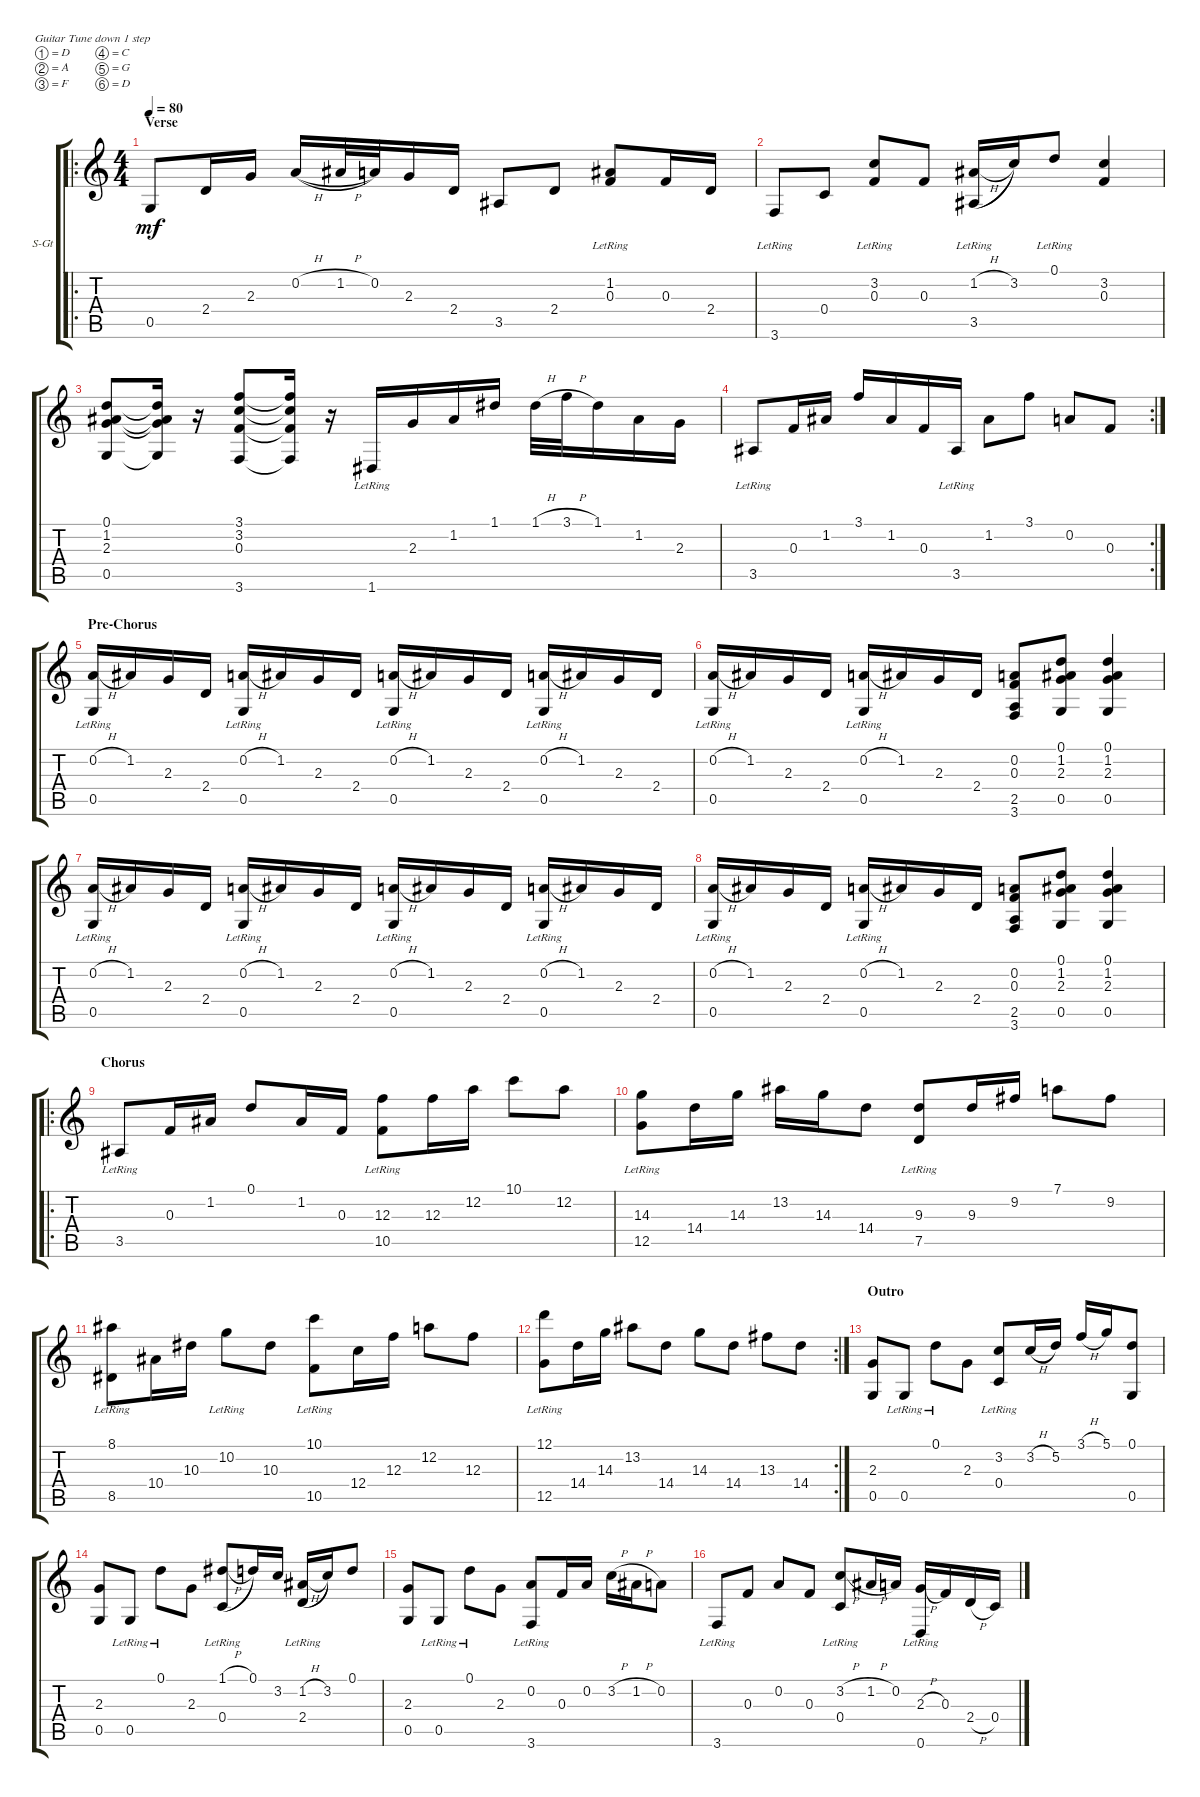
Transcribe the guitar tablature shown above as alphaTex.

\defaultSystemsLayout 4
\bracketExtendMode groupsimilarinstruments
\firstSystemTrackNameOrientation horizontal
\otherSystemsTrackNameOrientation horizontal
\track ("Steel Guitar" "S-Gt") {instrument acousticguitarsteel}
\staff {score tabs}
\tuning (D4 A3 F3 C3 G2 D2)
\ro
\ts (4 4)
\section ("" "Verse")
\tempo 80
\clef g2
\ks c
0.5.8{dy mf} 2.4.16 2.3.16 0.2{h}.16{legatoorigin} 1.2{h}.32{legatoorigin} 0.2.32 2.3.16 2.4.16 3.5.8 2.4.8 (0.3 1.2{lr}).8 0.3.16 2.4.16 |
3.6{lr}.8 0.4.8 (0.3 3.2{lr}).8 0.3.8 (3.5{lr} 1.2{h}).16{legatoorigin} 3.2.16 0.1{lr}.8 (3.2 0.3).4 |
(0.5 2.3 1.2 0.1).8 (0.1{t} 1.2{t} 2.3{t} 0.5{t}).16 r.16 (3.6 0.3 3.2 3.1).8 (3.6{t} 0.3{t} 3.2{t} 3.1{t}).16 r.16 1.6{lr}.16 2.3.16 1.2.16 1.1.16 1.1{h}.32 3.1{h}.32 1.1.16 1.2.16 2.3.16 |
\rc 2
3.5{lr}.8 0.3.16 1.2.16 3.1.16 1.2.16 0.3.16 3.5{lr}.16 1.2.8 3.1.8 0.2.8 0.3.8 |
\section ("" "Pre-Chorus")
(0.2{h} 0.5{lr}).16 1.2.16 2.3.16 2.4.16 (0.2{h} 0.5{lr}).16 1.2.16 2.3.16 2.4.16 (0.2{h} 0.5{lr}).16 1.2.16 2.3.16 2.4.16 (0.2{h} 0.5{lr}).16 1.2.16 2.3.16 2.4.16 |
(0.2{h} 0.5{lr}).16 1.2.16 2.3.16 2.4.16 (0.2{h} 0.5{lr}).16 1.2.16 2.3.16 2.4.16 (3.6 2.5 0.3 0.2).8 (0.5 0.1 1.2 2.3).8 (0.5 2.3 1.2 0.1).4 |
(0.2{h} 0.5{lr}).16 1.2.16 2.3.16 2.4.16 (0.2{h} 0.5{lr}).16 1.2.16 2.3.16 2.4.16 (0.2{h} 0.5{lr}).16 1.2.16 2.3.16 2.4.16 (0.2{h} 0.5{lr}).16 1.2.16 2.3.16 2.4.16 |
(0.2{h} 0.5{lr}).16 1.2.16 2.3.16 2.4.16 (0.2{h} 0.5{lr}).16 1.2.16 2.3.16 2.4.16 (3.6 2.5 0.3 0.2).8 (0.5 0.1 1.2 2.3).8 (0.5 2.3 1.2 0.1).4 |
\ro
\section ("" "Chorus")
3.5{lr}.8 0.3.16 1.2.16 0.1.8 1.2.16 0.3.16 (10.5{lr} 12.3).8 12.3.16 12.2.16 10.1.8 12.2.8 |
(12.5{lr} 14.3).8 14.4.16 14.3.16 13.2.16 14.3.16 14.4.8 (7.5{lr} 9.3).8 9.3.16 9.2.16 7.1.8 9.2.8 |
(8.5{lr} 8.1).8 10.4.16 10.3.16 10.2{lr}.8 10.3.8 (10.5{lr} 10.1).8 12.4.16 12.3.16 12.2.8 12.3.8 |
\rc 2
(12.5{lr} 12.1).8 14.4.16 14.3.16 13.2.8 14.4.8 14.3.8 14.4.8 13.3.8 14.4.8 |
\section ("" "Outro")
(0.5 2.3).8 0.5{lr}.8 0.1{lr}.8 2.3.8 (0.4{lr} 3.2{lr}).8 3.2{h}.16{legatoorigin} 5.2.16 3.1{h}.16 5.1.16 (0.5 0.1).8 |
(0.5 2.3).8 0.5{lr}.8 0.1{lr}.8 2.3.8 (0.4{lr} 1.1{h}).8{legatoorigin} 0.1.16 3.2.16 (1.2{h} 2.4{lr}).16{legatoorigin} 3.2.16 0.1.8 |
(0.5 2.3).8 0.5{lr}.8 0.1{lr}.8 2.3.8 (3.6{lr} 0.2).8 0.3.16 0.2.16 3.2{h}.16 1.2{h}.16 0.2.8 |
3.6{lr}.8 0.3.8 0.2.8 0.3.8 (3.2{h} 0.4{lr}).8 1.2{h}.16 0.2.16 (2.3{h} 0.6{lr}).16 0.3.16 2.4{h}.16 0.4.16
